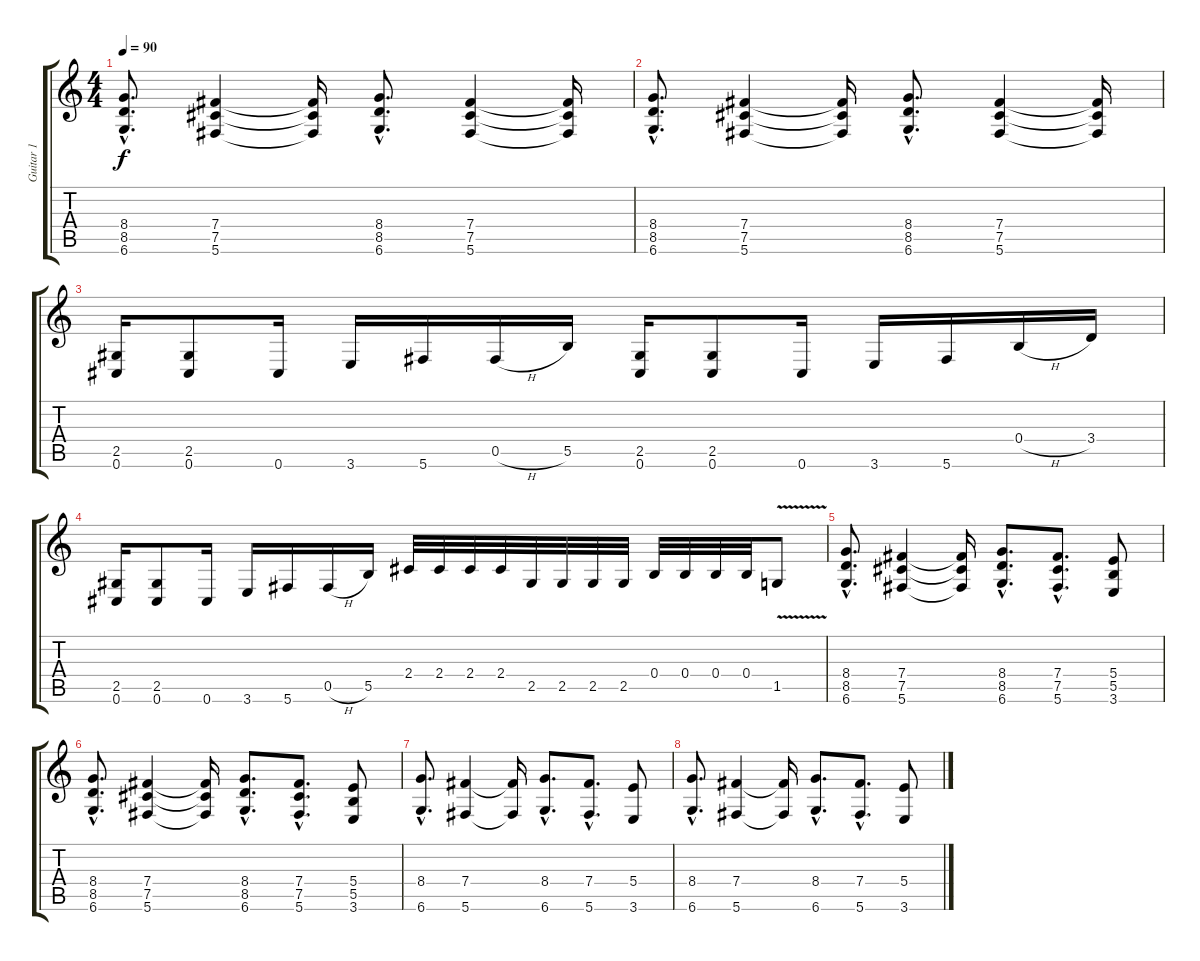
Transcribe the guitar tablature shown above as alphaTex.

\track ("Guitar 1" "Guitar 1") {instrument distortionguitar}
\staff {score tabs}
\tuning (Db4 Ab3 E3 B2 Gb2 Db2) {hide}
\ts (4 4)
\tempo 90
\clef g2
\ks c
(8.4{hac} 8.5{hac} 6.6{hac}).8{d dy f} (7.4 7.5 5.6).4 (7.4{t} 7.5{t} 5.6{t}).16 (8.4{hac} 8.5{hac} 6.6{hac}).8{d} (7.4 7.5 5.6).4 (7.4{t} 7.5{t} 5.6{t}).16 |
(8.4{hac} 8.5{hac} 6.6{hac}).8{d} (7.4 7.5 5.6).4 (7.4{t} 7.5{t} 5.6{t}).16 (8.4{hac} 8.5{hac} 6.6{hac}).8{d} (7.4 7.5 5.6).4 (7.4{t} 7.5{t} 5.6{t}).16 |
(2.5 0.6).16 (2.5 0.6).8 0.6.16 3.6.16 5.6.16 0.5{h}.16 5.5.16 (2.5 0.6).16 (2.5 0.6).8 0.6.16 3.6.16 5.6.16 0.4{h}.16 3.4.16 |
(2.5 0.6).16 (2.5 0.6).8 0.6.16 3.6.16 5.6.16 0.5{h}.16 5.5.16 2.4.32 2.4.32 2.4.32 2.4.32 2.5.32 2.5.32 2.5.32 2.5.32 0.4.32 0.4.32 0.4.32 0.4.32 1.5{v}.8 |
(8.4{hac} 8.5{hac} 6.6{hac}).8{d} (7.4 7.5 5.6).4 (7.4{t} 7.5{t} 5.6{t}).16 (8.4{hac} 8.5{hac} 6.6{hac}).8{d} (7.4{hac} 7.5{hac} 5.6{hac}).8{d} (5.4 5.5 3.6).8 |
(8.4{hac} 8.5{hac} 6.6{hac}).8{d} (7.4 7.5 5.6).4 (7.4{t} 7.5{t} 5.6{t}).16 (8.4{hac} 8.5{hac} 6.6{hac}).8{d} (7.4{hac} 7.5{hac} 5.6{hac}).8{d} (5.4 5.5 3.6).8 |
(8.4{hac} 6.6{hac}).8{d} (7.4 5.6).4 (7.4{t} 5.6{t}).16 (8.4{hac} 6.6{hac}).8{d} (7.4{hac} 5.6{hac}).8{d} (5.4 3.6).8 |
(8.4{hac} 6.6{hac}).8{d} (7.4 5.6).4 (7.4{t} 5.6{t}).16 (8.4{hac} 6.6{hac}).8{d} (7.4{hac} 5.6{hac}).8{d} (5.4 3.6).8
